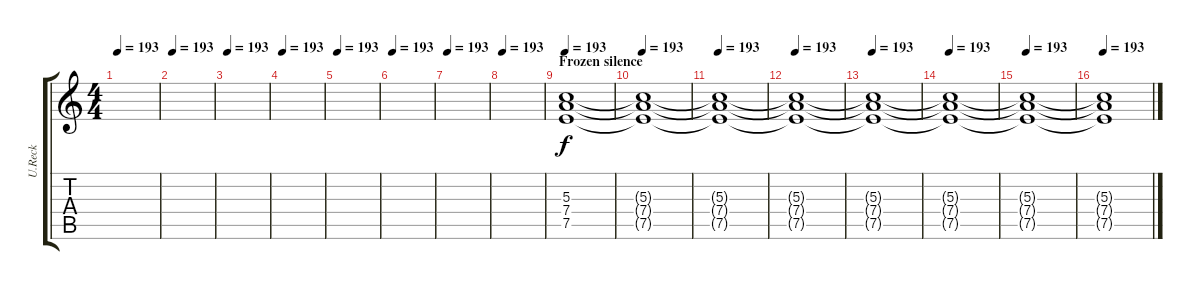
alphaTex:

\track ("U.Reck" "U.Reck") {instrument stringensemble1}
\staff {score tabs}
\tuning (E5 B4 G4 D4 A3 E3) {hide}
\ts (4 4)
\tempo 193
\clef g2
\ks c
|
\tempo 193
|
\tempo 193
|
\tempo 193
|
\tempo 193
|
\tempo 193
|
\tempo 193
|
\tempo 193
|
\section ("" "Frozen silence")
\tempo 193
(5.3 7.4 7.5).1{volume 12} |
\tempo 193
(5.3{t} 7.4{t} 7.5{t}).1 |
\tempo 193
(5.3{t} 7.4{t} 7.5{t}).1 |
\tempo 193
(5.3{t} 7.4{t} 7.5{t}).1 |
\tempo 193
(5.3{t} 7.4{t} 7.5{t}).1 |
\tempo 193
(5.3{t} 7.4{t} 7.5{t}).1 |
\tempo 193
(5.3{t} 7.4{t} 7.5{t}).1 |
\tempo 193
(5.3{t} 7.4{t} 7.5{t}).1
